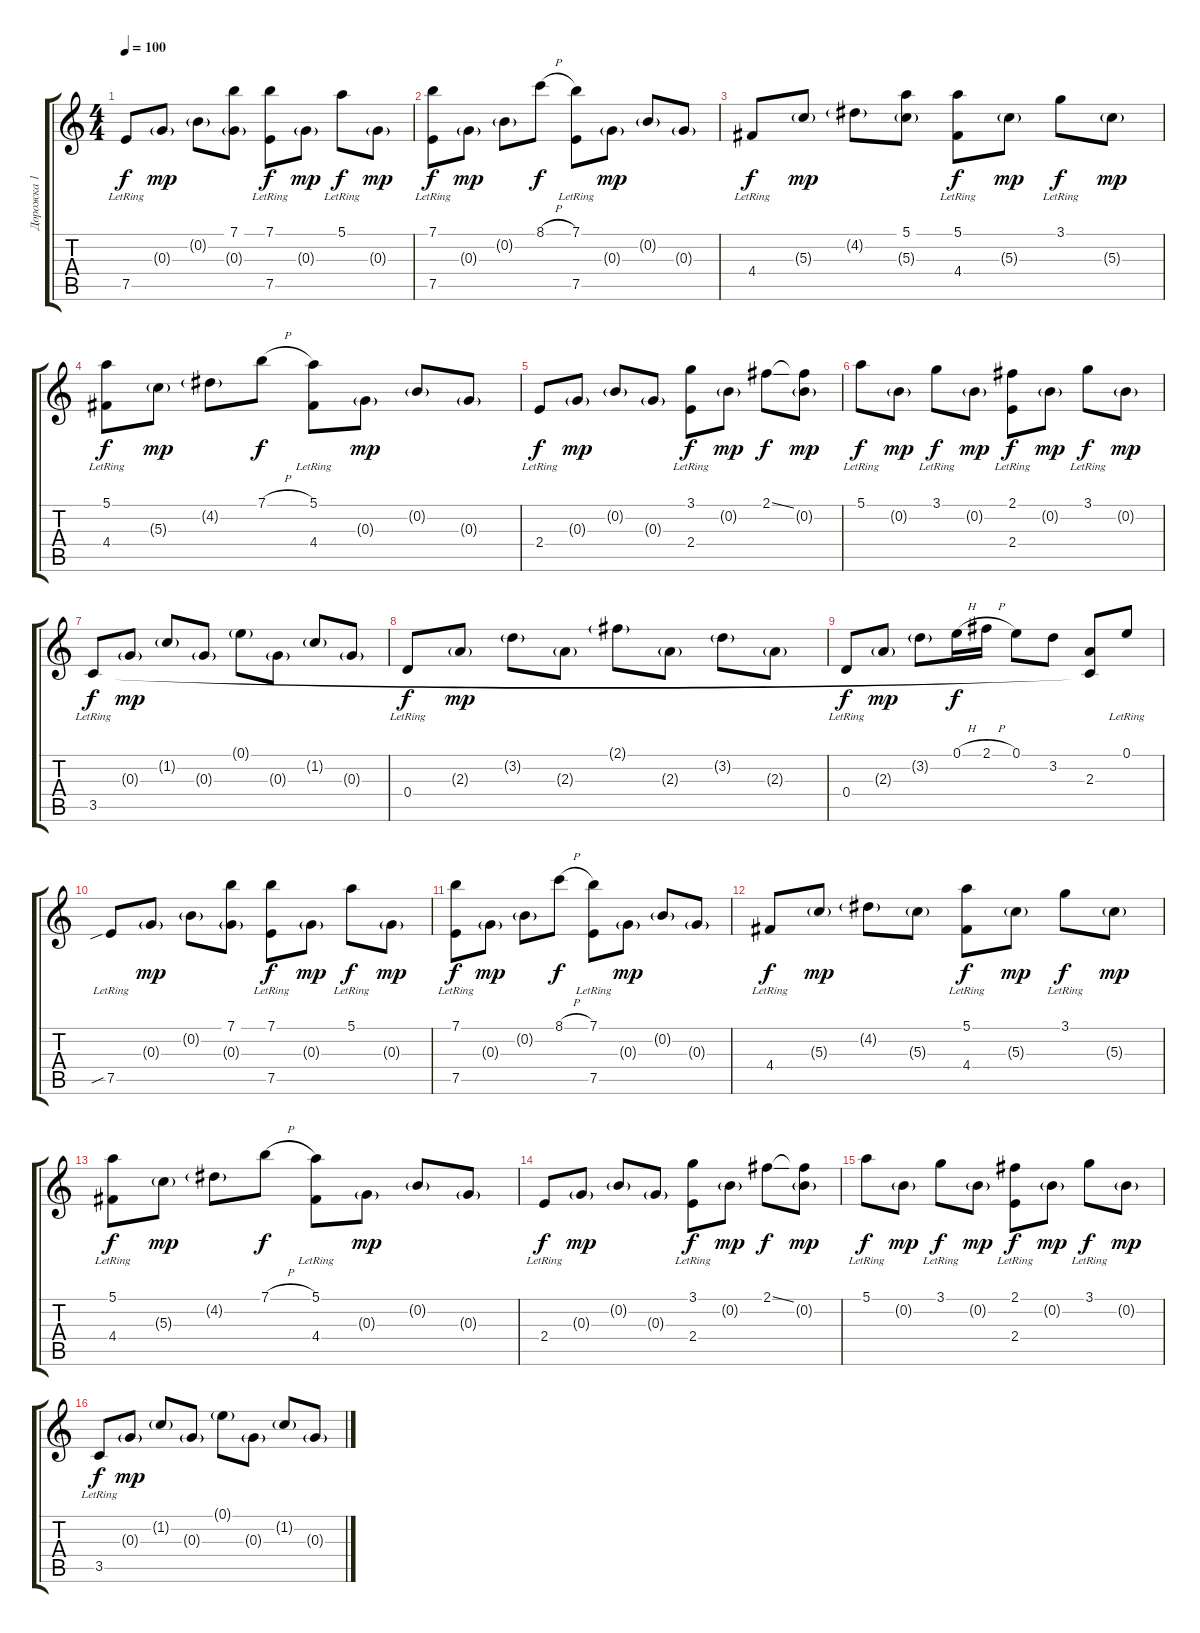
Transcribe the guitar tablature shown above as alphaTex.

\track ("Дорожка 1" "Дорожка 1") {instrument distortionguitar}
\staff {score tabs}
\tuning (E4 B3 G3 D3 A2 E2) {hide}
\ts (4 4)
\tempo 100
\clef g2
\ks c
7.5{lr}.8{dy f instrument distortionguitar} 0.3{g}.8{dy mp} 0.2{g}.8 (7.1 0.3{g}).8 (7.1{lr} 7.5{lr}).8{dy f} 0.3{g}.8{dy mp} 5.1{lr}.8{dy f} 0.3{g}.8{dy mp} |
(7.1{lr} 7.5{lr}).8{dy f} 0.3{g}.8{dy mp} 0.2{g}.8 8.1{h}.8{dy f} (7.1{lr} 7.5{lr}).8 0.3{g}.8{dy mp} 0.2{g}.8 0.3{g}.8 |
4.4{lr}.8{dy f} 5.3{g}.8{dy mp} 4.2{g}.8 (5.1 5.3{g}).8 (5.1{lr} 4.4{lr}).8{dy f} 5.3{g}.8{dy mp} 3.1{lr}.8{dy f} 5.3{g}.8{dy mp} |
(5.1{lr} 4.4{lr}).8{dy f} 5.3{g}.8{dy mp} 4.2{g}.8 7.1{h}.8{dy f} (5.1{lr} 4.4{lr}).8 0.3{g}.8{dy mp} 0.2{g}.8 0.3{g}.8 |
2.4{lr}.8{dy f} 0.3{g}.8{dy mp} 0.2{g}.8 0.3{g}.8 (3.1{lr} 2.4{lr}).8{dy f} 0.2{g}.8{dy mp} 2.1{ss}.8{dy f} (2.1{t} 0.2{g}).8{dy mp} |
5.1{lr}.8{dy f} 0.2{g}.8{dy mp} 3.1{lr}.8{dy f} 0.2{g}.8{dy mp} (2.1{lr} 2.4{lr}).8{dy f} 0.2{g}.8{dy mp} 3.1{lr}.8{dy f} 0.2{g}.8{dy mp} |
3.5{lr}.8{dy f} 0.3{g}.8{dy mp} 1.2{g}.8 0.3{g}.8 0.1{g}.8 0.3{g}.8 1.2{g}.8 0.3{g}.8 |
0.4{lr}.8{dy f} 2.3{g}.8{dy mp} 3.2{g}.8 2.3{g}.8 2.1{g}.8 2.3{g}.8 3.2{g}.8 2.3{g}.8 |
0.4{lr}.8{dy f} 2.3{g}.8{dy mp} 3.2{g}.8 0.1{h}.16{dy f} 2.1{h}.16 0.1.8 3.2.8 (2.3 3.5{t}).8 0.1{lr}.8 |
7.5{sib lr}.8 0.3{g}.8{dy mp} 0.2{g}.8 (7.1 0.3{g}).8 (7.1{lr} 7.5{lr}).8{dy f} 0.3{g}.8{dy mp} 5.1{lr}.8{dy f} 0.3{g}.8{dy mp} |
(7.1{lr} 7.5{lr}).8{dy f} 0.3{g}.8{dy mp} 0.2{g}.8 8.1{h}.8{dy f} (7.1{lr} 7.5{lr}).8 0.3{g}.8{dy mp} 0.2{g}.8 0.3{g}.8 |
4.4{lr}.8{dy f} 5.3{g}.8{dy mp} 4.2{g}.8 5.3{g}.8 (5.1{lr} 4.4{lr}).8{dy f} 5.3{g}.8{dy mp} 3.1{lr}.8{dy f} 5.3{g}.8{dy mp} |
(5.1{lr} 4.4{lr}).8{dy f} 5.3{g}.8{dy mp} 4.2{g}.8 7.1{h}.8{dy f} (5.1{lr} 4.4{lr}).8 0.3{g}.8{dy mp} 0.2{g}.8 0.3{g}.8 |
2.4{lr}.8{dy f} 0.3{g}.8{dy mp} 0.2{g}.8 0.3{g}.8 (3.1{lr} 2.4{lr}).8{dy f} 0.2{g}.8{dy mp} 2.1{ss}.8{dy f} (2.1{t} 0.2{g}).8{dy mp} |
5.1{lr}.8{dy f} 0.2{g}.8{dy mp} 3.1{lr}.8{dy f} 0.2{g}.8{dy mp} (2.1{lr} 2.4{lr}).8{dy f} 0.2{g}.8{dy mp} 3.1{lr}.8{dy f} 0.2{g}.8{dy mp} |
3.5{lr}.8{dy f} 0.3{g}.8{dy mp} 1.2{g}.8 0.3{g}.8 0.1{g}.8 0.3{g}.8 1.2{g}.8 0.3{g}.8
